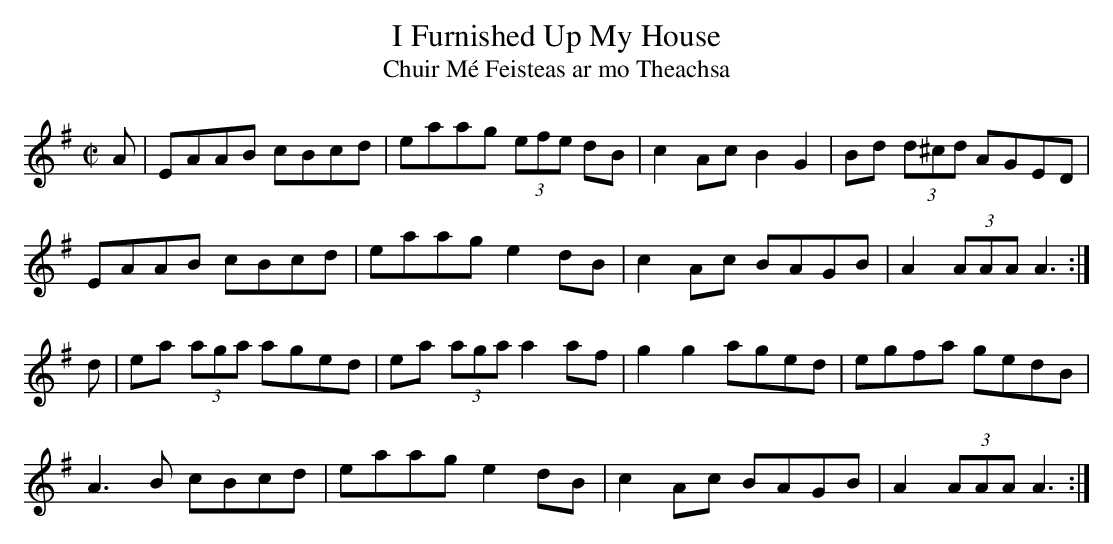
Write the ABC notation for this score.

X:1
T: I Furnished Up My House
T: Chuir M\'e Feisteas ar mo Theachsa
L: 1/8
M: C|
K: Ador
A|EAAB cBcd|eaag (3efe dB|c2 Ac B2 G2|Bd (3d^cd AGED|
EAAB cBcd|eaag e2 dB|c2 Ac BAGB|A2 (3AAA A3 :|
d|ea (3aga aged|ea (3aga a2 af|g2 g2 aged|egfa gedB|
A3B cBcd|eaag e2 dB|c2 Ac BAGB|A2 (3AAA A3 :|
